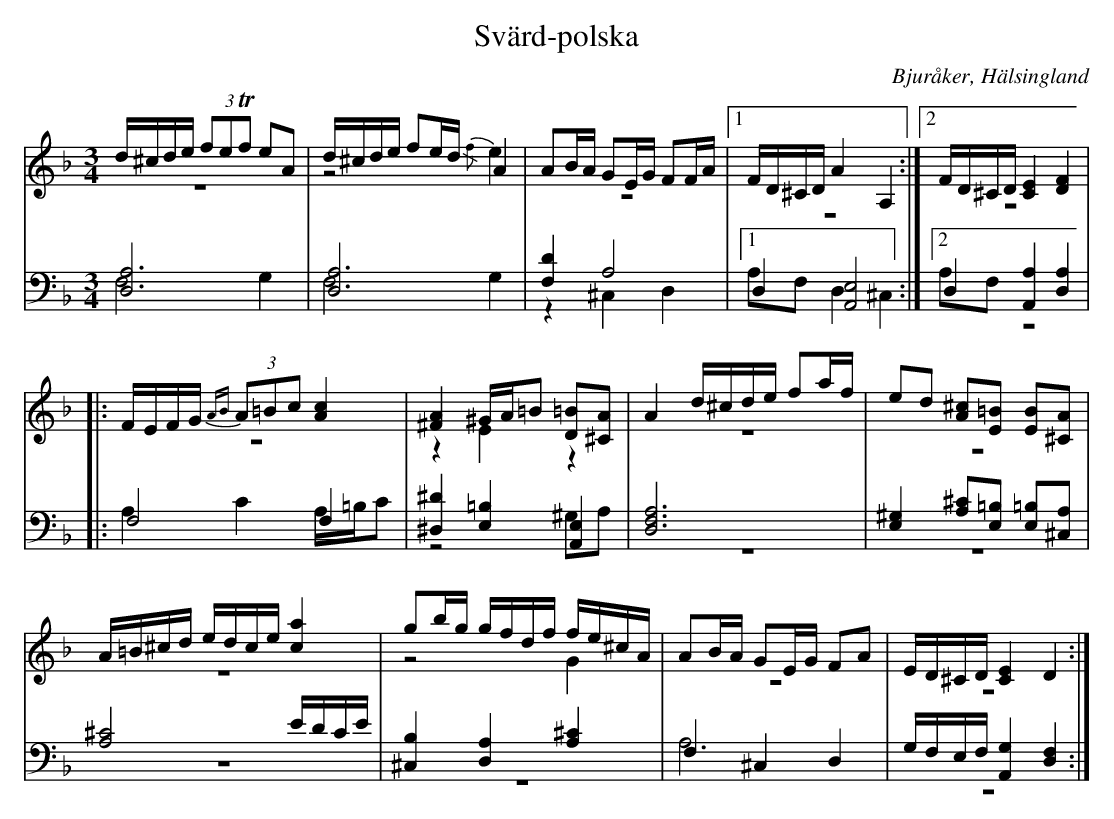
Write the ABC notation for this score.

X:1
T: Svärd-polska
O: Bjuråker, Hälsingland
M: 3/4
L: 1/8
K: Dm
V:1
V:2 merge
V:3
V:4 merge
V:1
d/^c/d/e/ (3feTf eA|d/^c/d/e/ fe/d/ A2|AB/A/ GE/G/ FF/A/|1 F/D/^C/D/ A2 A,2:|2 F/D/^C/D/ [C2E2] [D2F2]|
|:F/E/F/G/ (3{AB}A=Bc [A2c2]|[^F2A2] ^G/A/=B [D=B][^CA]|A2 d/^c/d/e/ fa/f/|ed [A^c][E=B] [EB][^CA]|
A/=B/^c/d/ e/d/c/e/ [c2a2]|gb/g/ g/f/d/f/ f/e/^c/A/|AB/A/ GE/G/ FA|E/D/^C/D/ [C2E2] D2:|
V:2
z6|z4 {/f}e2|z6|1 z6:|2 z6|
|:z6|z2 E2 z2|z6|z6|
z6|z4 G2|z6|z6:|
V:3 clef=bass
[D,6A,6]|[D,6A,6]|[F,2D2] A,4|1 D,2 [A,,4E,4]:|2 D,2 [A,,2A,2] [D,2A,2]|
|:F,4 F,2|[^D,2^D2] [E,2=B,2] [A,,2E,2]|[D,6F,6A,6]|[E,2^G,2] [A,^C][E,=B,] [E,=B,][^C,A,]|
[A,4^C4] E/D/C/E/|[^C,2B,2]  [D,2A,2] [A,2^C2]|F,2 ^C,2 D,2|G,/F,/E,/F,/ [A,,2G,2] [D,2F,2]:|
V:4 clef=bass
F,4 G,2|F,4 G,2|z2 ^C,2 D,2|1 A,F, D,2 ^C,2:|2 A,F,  z4|
|:A,2 C2 A,/=B,/C|z4 ^G,A,|z6|z6|
z6|z6|A,6|z6:|
